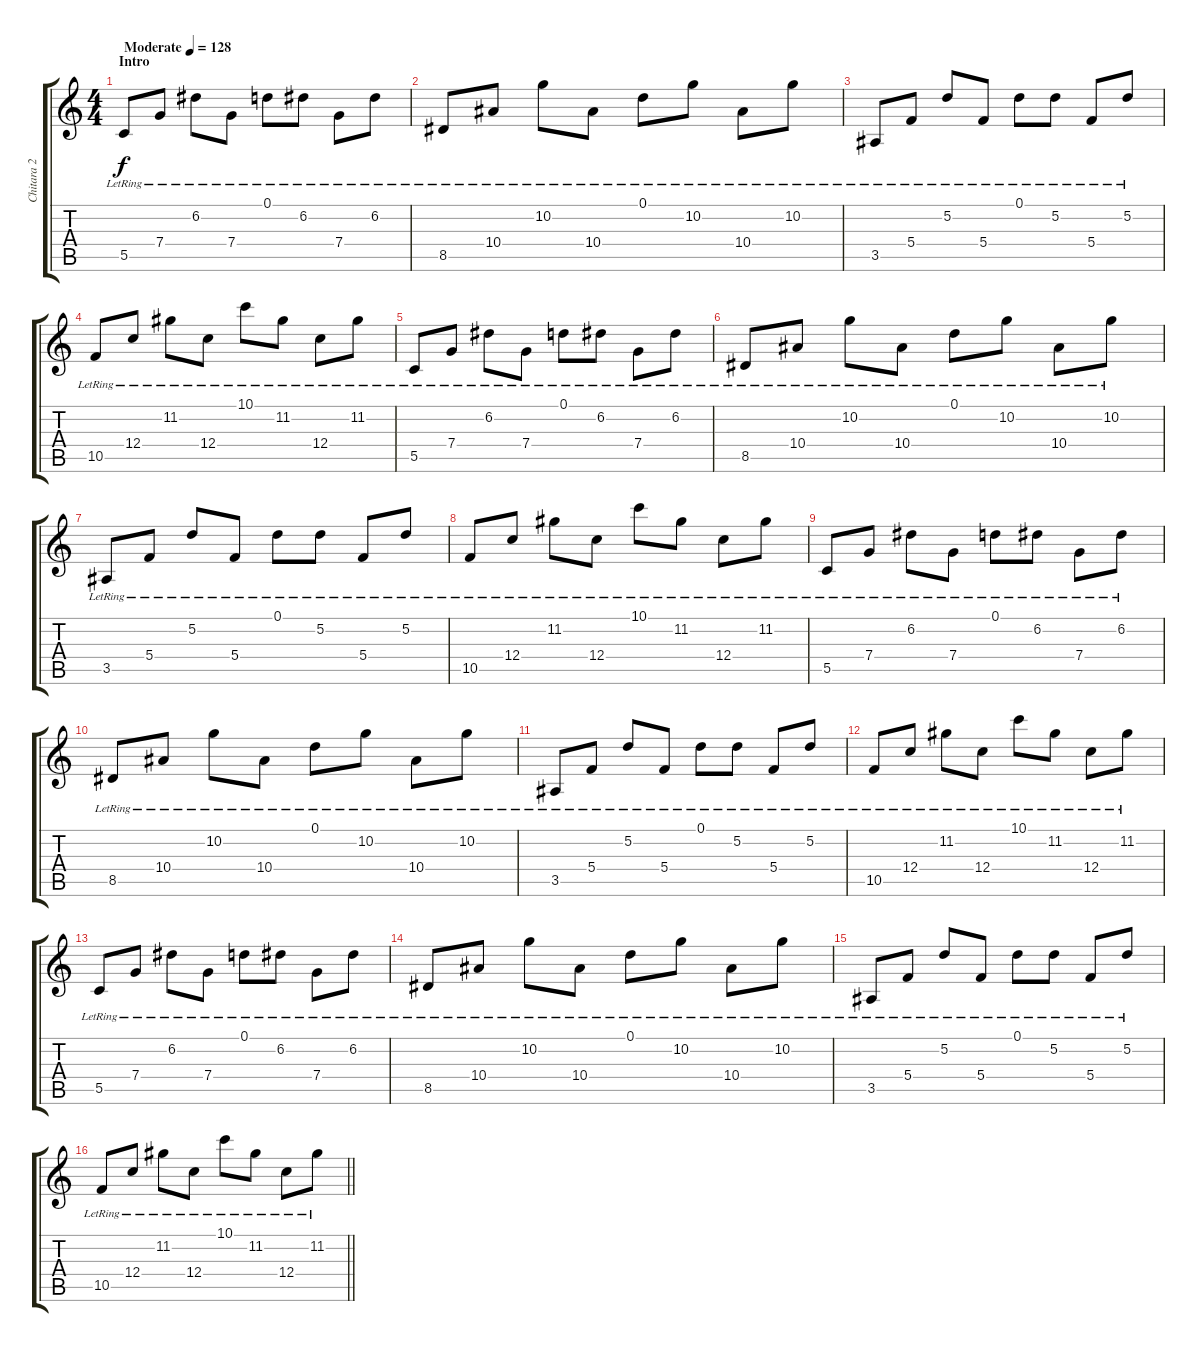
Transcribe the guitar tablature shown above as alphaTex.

\track ("Chitara 2" "Chitara 2") {instrument acousticguitarsteel}
\staff {score tabs}
\tuning (D4 A3 F3 C3 G2 C2) {hide}
\ts (4 4)
\section ("" "Intro")
\tempo (128 "Moderate")
\clef g2
\ks c
5.5{lr}.8{dy f instrument acousticguitarsteel} 7.4{lr}.8 6.2{lr}.8 7.4{lr}.8 0.1{lr}.8 6.2{lr}.8 7.4{lr}.8 6.2{lr}.8 |
8.5{lr}.8 10.4{lr}.8 10.2{lr}.8 10.4{lr}.8 0.1{lr}.8 10.2{lr}.8 10.4{lr}.8 10.2{lr}.8 |
3.5{lr}.8 5.4{lr}.8 5.2{lr}.8 5.4{lr}.8 0.1{lr}.8 5.2{lr}.8 5.4{lr}.8 5.2{lr}.8 |
10.5{lr}.8 12.4{lr}.8 11.2{lr}.8 12.4{lr}.8 10.1{lr}.8 11.2{lr}.8 12.4{lr}.8 11.2{lr}.8 |
5.5{lr}.8 7.4{lr}.8 6.2{lr}.8 7.4{lr}.8 0.1{lr}.8 6.2{lr}.8 7.4{lr}.8 6.2{lr}.8 |
8.5{lr}.8 10.4{lr}.8 10.2{lr}.8 10.4{lr}.8 0.1{lr}.8 10.2{lr}.8 10.4{lr}.8 10.2{lr}.8 |
3.5{lr}.8 5.4{lr}.8 5.2{lr}.8 5.4{lr}.8 0.1{lr}.8 5.2{lr}.8 5.4{lr}.8 5.2{lr}.8 |
10.5{lr}.8 12.4{lr}.8 11.2{lr}.8 12.4{lr}.8 10.1{lr}.8 11.2{lr}.8 12.4{lr}.8 11.2{lr}.8 |
5.5{lr}.8 7.4{lr}.8 6.2{lr}.8 7.4{lr}.8 0.1{lr}.8 6.2{lr}.8 7.4{lr}.8 6.2{lr}.8 |
8.5{lr}.8 10.4{lr}.8 10.2{lr}.8 10.4{lr}.8 0.1{lr}.8 10.2{lr}.8 10.4{lr}.8 10.2{lr}.8 |
3.5{lr}.8 5.4{lr}.8 5.2{lr}.8 5.4{lr}.8 0.1{lr}.8 5.2{lr}.8 5.4{lr}.8 5.2{lr}.8 |
10.5{lr}.8 12.4{lr}.8 11.2{lr}.8 12.4{lr}.8 10.1{lr}.8 11.2{lr}.8 12.4{lr}.8 11.2{lr}.8 |
5.5{lr}.8 7.4{lr}.8 6.2{lr}.8 7.4{lr}.8 0.1{lr}.8 6.2{lr}.8 7.4{lr}.8 6.2{lr}.8 |
8.5{lr}.8 10.4{lr}.8 10.2{lr}.8 10.4{lr}.8 0.1{lr}.8 10.2{lr}.8 10.4{lr}.8 10.2{lr}.8 |
3.5{lr}.8 5.4{lr}.8 5.2{lr}.8 5.4{lr}.8 0.1{lr}.8 5.2{lr}.8 5.4{lr}.8 5.2{lr}.8 |
\barLineRight lightlight
10.5{lr}.8 12.4{lr}.8 11.2{lr}.8 12.4{lr}.8 10.1{lr}.8 11.2{lr}.8 12.4{lr}.8 11.2{lr}.8
